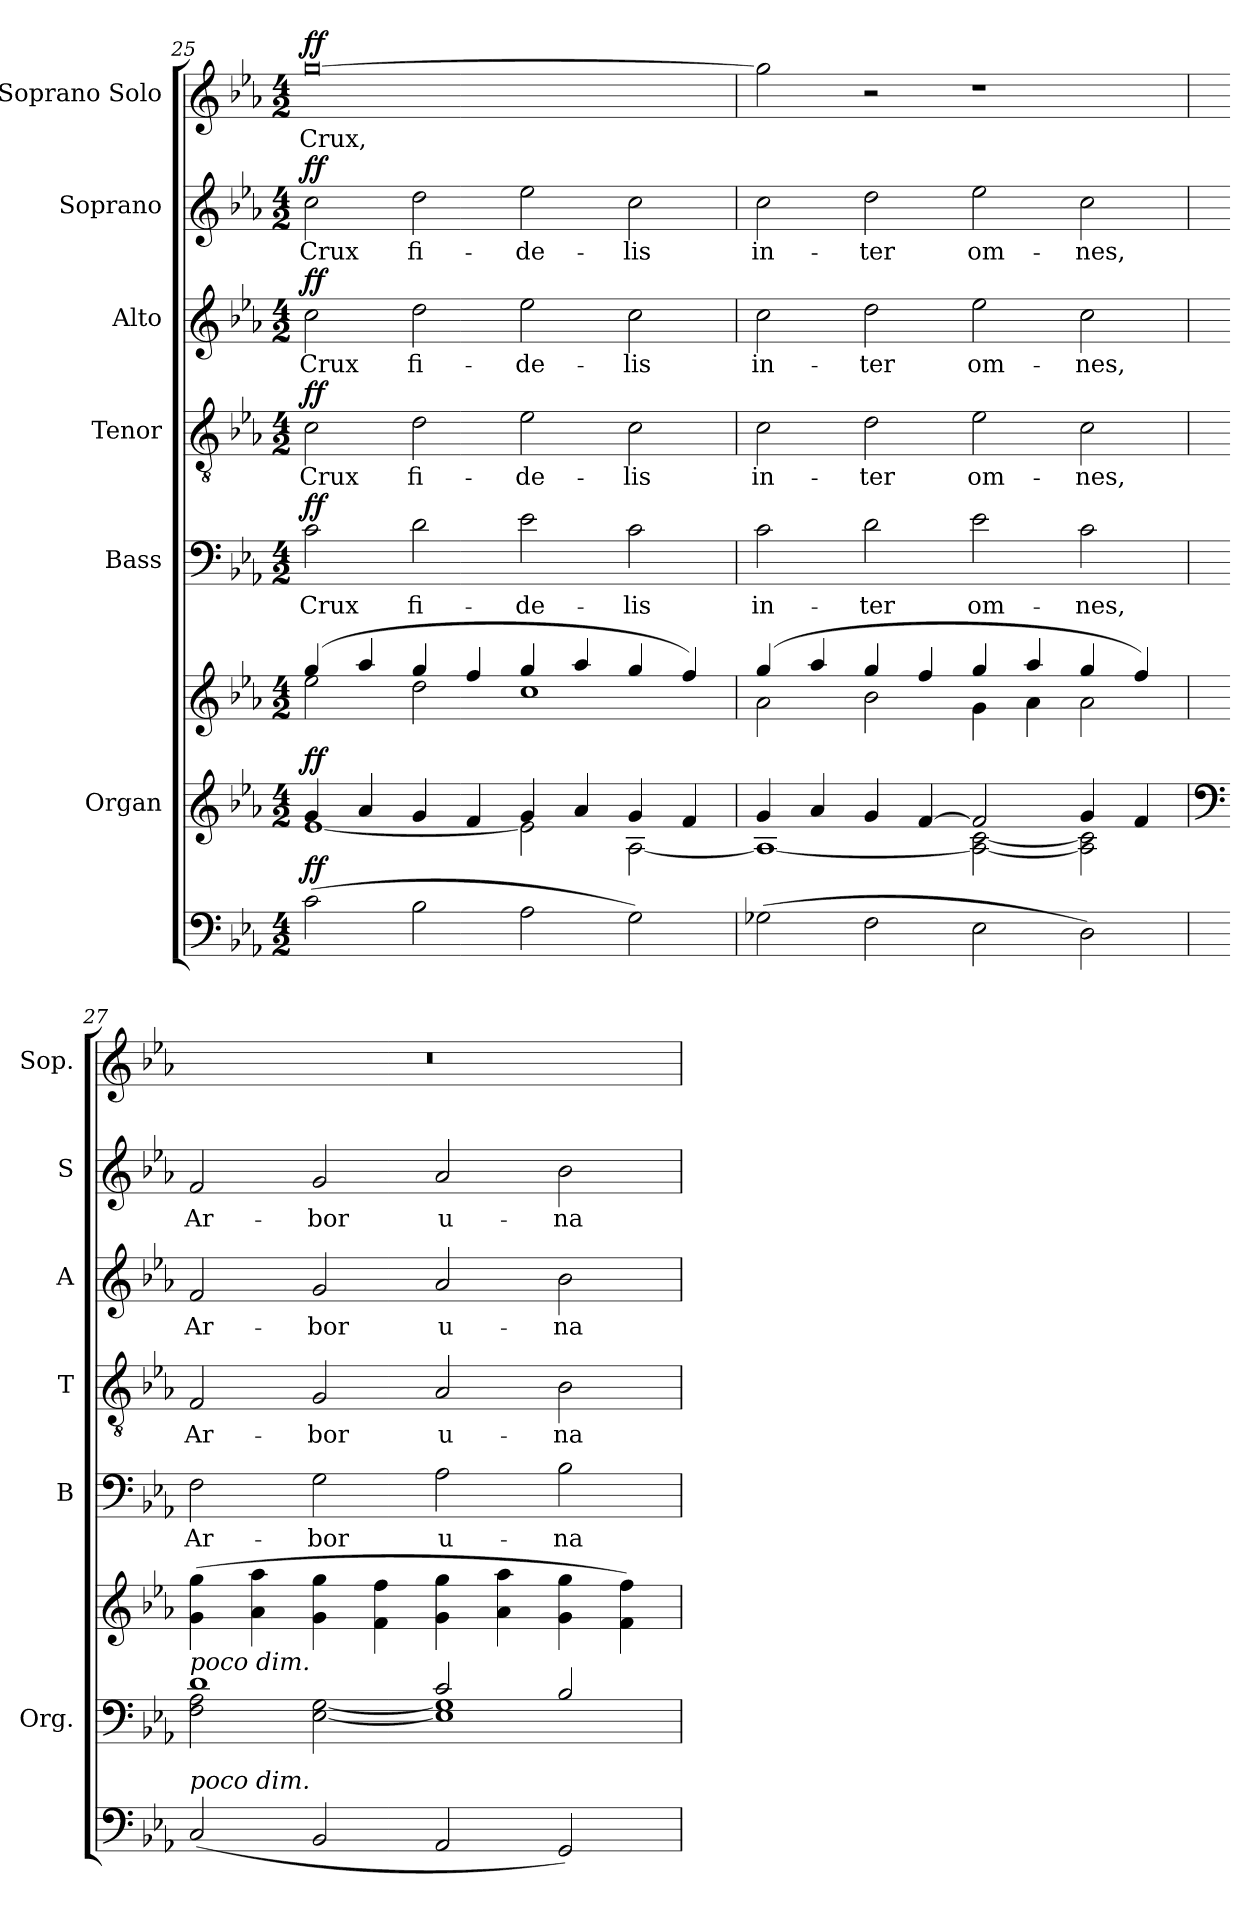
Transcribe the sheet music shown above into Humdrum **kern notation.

**kern	**dynam	**kern	**kern	**dynam	**kern	**text	**dynam	**kern	**text	**dynam	**kern	**text	**dynam	**kern	**text	**dynam	**kern	**text	**dynam
*part7	*part7	*part6	*part6	*part6	*part5	*part5	*part5	*part4	*part4	*part4	*part3	*part3	*part3	*part2	*part2	*part2	*part1	*part1	*part1
*staff8	*staff8	*staff7	*staff6	*staff6/7	*staff5	*staff5	*staff5	*staff4	*staff4	*staff4	*staff3	*staff3	*staff3	*staff2	*staff2	*staff2	*staff1	*staff1	*staff1
*	*	*I"Organ	*	*	*I"Bass	*	*	*I"Tenor	*	*	*I"Alto	*	*	*I"Soprano	*	*	*I"Soprano Solo	*	*
*	*	*I'Org.	*	*	*I'B	*	*	*I'T	*	*	*I'A	*	*	*I'S	*	*	*I'Sop.	*	*
!!LO:PB:g=z
*clefF4	*	*clefG2	*clefG2	*	*clefF4	*	*	*clefGv2	*	*	*clefG2	*	*	*clefG2	*	*	*clefG2	*	*
*k[b-e-a-]	*	*k[b-e-a-]	*k[b-e-a-]	*	*k[b-e-a-]	*	*	*k[b-e-a-]	*	*	*k[b-e-a-]	*	*	*k[b-e-a-]	*	*	*k[b-e-a-]	*	*
*E-:	*	*E-:	*E-:	*	*E-:	*	*	*E-:	*	*	*E-:	*	*	*E-:	*	*	*E-:	*	*
*M4/2	*	*M4/2	*M4/2	*	*M4/2	*	*	*M4/2	*	*	*M4/2	*	*	*M4/2	*	*	*M4/2	*	*
=25	=25	=25	=25	=25	=25	=25	=25	=25	=25	=25	=25	=25	=25	=25	=25	=25	=25	=25	=25
*	*	*^	*^	*	*	*	*	*	*	*	*	*	*	*	*	*	*	*	*
!	!LO:DY:a	!	!	!	!	!LO:DY:a=2	!	!	!LO:DY:a	!	!	!LO:DY:a	!	!	!LO:DY:a	!	!	!LO:DY:a	!	!	!LO:DY:a
(2c\	ff	4g/	[<1e-	(4gg/	2ee-\	ff	2c\	Crux	ff	2c\	Crux	ff	2cc\	Crux	ff	2cc\	Crux	ff	[0gg	Crux,	ff
.	.	4a-/	.	4aa-/	.	.	.	.	.	.	.	.	.	.	.	.	.	.	.	.	.
2B-\	.	4g/	.	4gg/	2dd\	.	2d\	fi-	.	2d\	fi-	.	2dd\	fi-	.	2dd\	fi-	.	.	.	.
.	.	4f/	.	4ff/	.	.	.	.	.	.	.	.	.	.	.	.	.	.	.	.	.
2A-\	.	4g/	2e-\]	4gg/	1cc	.	2e-\	-de-	.	2e-\	-de-	.	2ee-\	-de-	.	2ee-\	-de-	.	.	.	.
.	.	4a-/	.	4aa-/	.	.	.	.	.	.	.	.	.	.	.	.	.	.	.	.	.
2G\)	.	4g/	[<2A-\	4gg/	.	.	2c\	-lis	.	2c\	-lis	.	2cc\	-lis	.	2cc\	-lis	.	.	.	.
.	.	4f/	.	4ff/)	.	.	.	.	.	.	.	.	.	.	.	.	.	.	.	.	.
=26	=26	=26	=26	=26	=26	=26	=26	=26	=26	=26	=26	=26	=26	=26	=26	=26	=26	=26	=26	=26	=26
(2G-X\	.	4g/	1A-_	(4gg/	2a-\	.	2c\	in-	.	2c\	in-	.	2cc\	in-	.	2cc\	in-	.	2gg\]	.	.
.	.	4a-/	.	4aa-/	.	.	.	.	.	.	.	.	.	.	.	.	.	.	.	.	.
2F\	.	4g/	.	4gg/	2b-\	.	2d\	-ter	.	2d\	-ter	.	2dd\	-ter	.	2dd\	-ter	.	2r	.	.
.	.	[>4f/	.	4ff/	.	.	.	.	.	.	.	.	.	.	.	.	.	.	.	.	.
2E-\	.	2f/]	2A-\_ [<2c\	4gg/	4g\	.	2e-\	om-	.	2e-\	om-	.	2ee-\	om-	.	2ee-\	om-	.	1r	.	.
.	.	.	.	4aa-/	4a-\	.	.	.	.	.	.	.	.	.	.	.	.	.	.	.	.
2D\)	.	4g/	2A-\] 2c\]	4gg/	2a-\	.	2c\	-nes,	.	2c\	-nes,	.	2cc\	-nes,	.	2cc\	-nes,	.	.	.	.
.	.	4f/	.	4ff/)	.	.	.	.	.	.	.	.	.	.	.	.	.	.	.	.	.
*	*	*	*	*v	*v	*	*	*	*	*	*	*	*	*	*	*	*	*	*	*	*
=27	=27	=27	=27	=27	=27	=27	=27	=27	=27	=27	=27	=27	=27	=27	=27	=27	=27	=27	=27	=27
*	*	*clefF4	*	*	*	*	*	*	*	*	*	*	*	*	*	*	*	*	*	*
!	!	!LO:TX:a:i:t=poco dim.	!	!	!	!	!	!	!	!	!	!	!	!	!	!	!	!	!	!
!LO:TX:a:i:t=poco dim.	!	!	!	!	!	!	!	!	!	!	!	!	!	!	!	!	!	!	!	!
(2C/	.	1d	2F\ 2A-\	(4g\ 4gg\	.	2F\	Ar-	.	2F/	Ar-	.	2f/	Ar-	.	2f/	Ar-	.	0r	.	.
.	.	.	.	4a-\ 4aa-\	.	.	.	.	.	.	.	.	.	.	.	.	.	.	.	.
2BB-/	.	.	[<2E-\ [<2G\	4g\ 4gg\	.	2G\	-bor	.	2G/	-bor	.	2g/	-bor	.	2g/	-bor	.	.	.	.
.	.	.	.	4f\ 4ff\	.	.	.	.	.	.	.	.	.	.	.	.	.	.	.	.
2AA-/	.	2c/	1E-] 1G]	4g\ 4gg\	.	2A-\	u-	.	2A-/	u-	.	2a-/	u-	.	2a-/	u-	.	.	.	.
.	.	.	.	4a-\ 4aa-\	.	.	.	.	.	.	.	.	.	.	.	.	.	.	.	.
2GG/)	.	2B-/	.	4g\ 4gg\	.	2B-\	-na	.	2B-\	-na	.	2b-\	-na	.	2b-\	-na	.	.	.	.
.	.	.	.	4f\ 4ff\)	.	.	.	.	.	.	.	.	.	.	.	.	.	.	.	.
*	*	*v	*v	*	*	*	*	*	*	*	*	*	*	*	*	*	*	*	*	*
=	=	=	=	=	=	=	=	=	=	=	=	=	=	=	=	=	=	=	=
*-	*-	*-	*-	*-	*-	*-	*-	*-	*-	*-	*-	*-	*-	*-	*-	*-	*-	*-	*-
